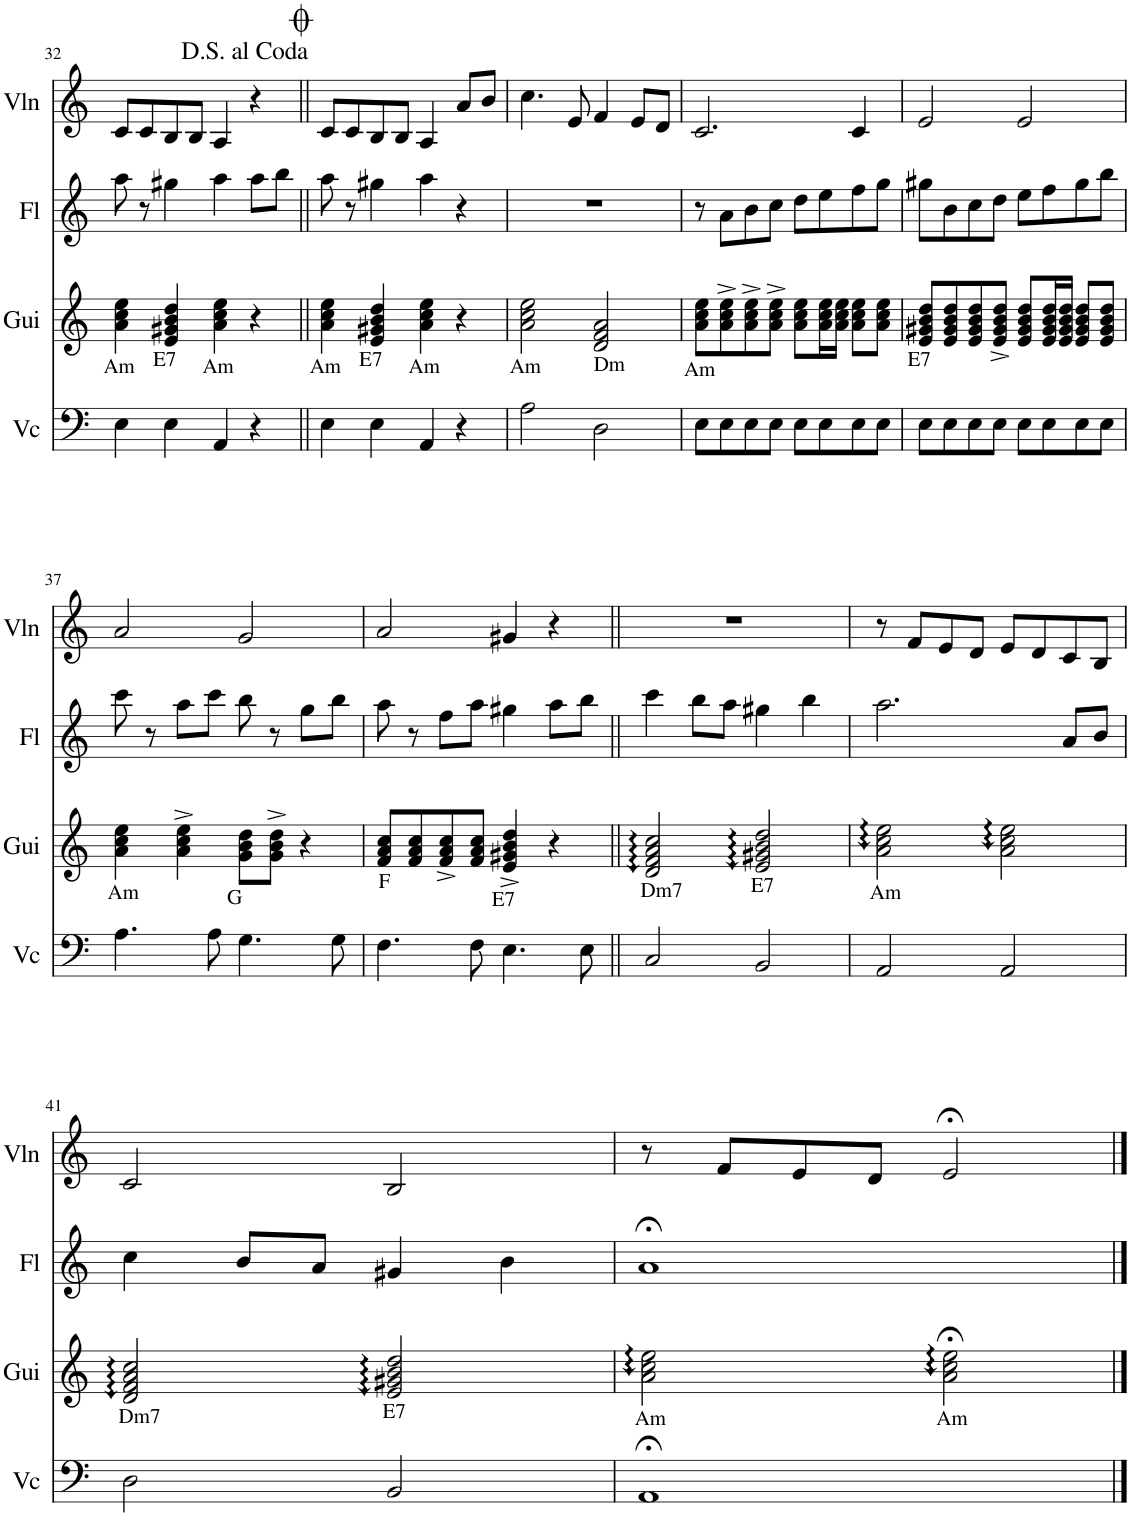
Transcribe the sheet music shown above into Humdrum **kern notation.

**kern	**kern	**kern	**kern
*part4	*part3	*part2	*part1
*staff4	*staff3	*staff2	*staff1
*I"Vc	*I"Gui	*I"Fl	*I"Vln
*I'Vc	*I'Gui	*I'Fl	*I'Vln
!!LO:PB:g=z
*clefF4	*clefG2	*clefG2	*clefG2
*k[]	*k[]	*k[]	*k[]
*M4/4	*M4/4	*M4/4	*M4/4
*met(c)	*met(c)	*met(c)	*met(c)
=32	=32	=32	=32
!	!LO:TX:b:t=Am	!	!
4E\	4a\ 4cc\ 4ee\	8aa\	8c/L
.	.	8r	8c/
!	!LO:TX:b:t=E7	!	!
4E\	4e/ 4g#X/ 4b/ 4dd/	4gg#X\	8B/
.	.	.	8B/J
!	!LO:TX:b:t=Am	!	!
4AA/	4a\ 4cc\ 4ee\	4aa\	4A/
4r	4r	8aa\L	4r
.	.	8bb\J	.
=33||	=33||	=33||	=33||
!	!LO:TX:b:t=Am	!	!
4E\	4a\ 4cc\ 4ee\	8aa\	8c/L
.	.	8r	8c/
!	!LO:TX:b:t=E7	!	!
4E\	4e/ 4g#X/ 4b/ 4dd/	4gg#X\	8B/
.	.	.	8B/J
!	!LO:TX:b:t=Am	!	!
4AA/	4a\ 4cc\ 4ee\	4aa\	4A/
4r	4r	4r	8a/L
.	.	.	8b/J
=34	=34	=34	=34
!	!LO:TX:b:t=Am	!	!
2A\	2a\ 2cc\ 2ee\	1r	4.cc\
.	.	.	8e/
!	!LO:TX:b:t=Dm	!	!
2D\	2d/ 2f/ 2a/	.	4f/
.	.	.	8e/L
.	.	.	8d/J
=35	=35	=35	=35
!	!LO:TX:b:t=Am	!	!
8E\L	8a\ 8cc\ 8ee\L	8r	2.c/
8E\	8a\^ 8cc\^ 8ee\^	8a\L	.
8E\	8a\^ 8cc\^ 8ee\^	8b\	.
8E\J	8a\^ 8cc\^ 8ee\^J	8cc\J	.
8E\L	8a\ 8cc\ 8ee\L	8dd\L	.
8E\	16a\ 16cc\ 16ee\L	8ee\	.
.	16a\ 16cc\ 16ee\JJ	.	.
8E\	8a\ 8cc\ 8ee\L	8ff\	4c/
8E\J	8a\ 8cc\ 8ee\J	8gg\J	.
=36	=36	=36	=36
!	!LO:TX:b:t=E7	!	!
8E\L	8e/ 8g#X/ 8b/ 8dd/L	8gg#X\L	2e/
8E\	8e/ 8g#/ 8b/ 8dd/	8b\	.
8E\	8e/ 8g#/ 8b/ 8dd/	8cc\	.
8E\J	8e/^ 8g#/^ 8b/^ 8dd/^J	8dd\J	.
8E\L	8e/ 8g#/ 8b/ 8dd/L	8ee\L	2e/
8E\	16e/ 16g#/ 16b/ 16dd/L	8ff\	.
.	16e/ 16g#/ 16b/ 16dd/JJ	.	.
8E\	8e/ 8g#/ 8b/ 8dd/L	8gg#\	.
8E\J	8e/ 8g#/ 8b/ 8dd/J	8bb\J	.
!!LO:LB:g=z
=37	=37	=37	=37
!	!LO:TX:b:t=Am	!	!
4.A\	4a\ 4cc\ 4ee\	8ccc\	2a/
.	.	8r	.
.	4a\^ 4cc\^ 4ee\^	8aa\L	.
8A\	.	8ccc\J	.
!	!LO:TX:b:t=G	!	!
4.G\	8g\ 8b\ 8dd\L	8bb\	2g/
.	8g\^ 8b\^ 8dd\^J	8r	.
.	4r	8gg\L	.
8G\	.	8bb\J	.
=38	=38	=38	=38
!	!LO:TX:b:t=F	!	!
4.F\	8f/ 8a/ 8cc/L	8aa\	2a/
.	8f/ 8a/ 8cc/	8r	.
.	8f/^ 8a/^ 8cc/^	8ff\L	.
8F\	8f/ 8a/ 8cc/J	8aa\J	.
!	!LO:TX:b:t=E7	!	!
4.E\	4e/^ 4g#X/^ 4b/^ 4dd/^	4gg#X\	4g#X/
.	4r	8aa\L	4r
8E\	.	8bb\J	.
=39||	=39||	=39||	=39||
!	!LO:TX:b:t=Dm7	!	!
2C/	2d/:: 2f/:: 2a/:: 2cc/::	4ccc\	1r
.	.	8bb\L	.
.	.	8aa\J	.
!	!LO:TX:b:t=E7	!	!
2BB/	2e/:: 2g#X/:: 2b/:: 2dd/::	4gg#X\	.
.	.	4bb\	.
=40	=40	=40	=40
!	!LO:TX:b:t=Am	!	!
2AA/	2a\:: 2cc\:: 2ee\::	2.aa\	8r
.	.	.	8f/L
.	.	.	8e/
.	.	.	8d/J
2AA/	2a\:: 2cc\:: 2ee\::	.	8e/L
.	.	.	8d/
.	.	8a/L	8c/
.	.	8b/J	8B/J
!!LO:LB:g=z
=41	=41	=41	=41
!	!LO:TX:b:t=Dm7	!	!
2D\	2d/:: 2f/:: 2a/:: 2cc/::	4cc\	2c/
.	.	8b/L	.
.	.	8a/J	.
!	!LO:TX:b:t=E7	!	!
2BB/	2e/:: 2g#X/:: 2b/:: 2dd/::	4g#X/	2B/
.	.	4b\	.
=42	=42	=42	=42
!	!LO:TX:b:t=Am	!	!
1AA;<	2a\:: 2cc\:: 2ee\::	1a;<	8r
.	.	.	8f/L
.	.	.	8e/
.	.	.	8d/J
!	!LO:TX:b:t=Am	!	!
.	2a\::;< 2cc\::;< 2ee\::;<	.	2e;</
==	==	==	==
*-	*-	*-	*-
